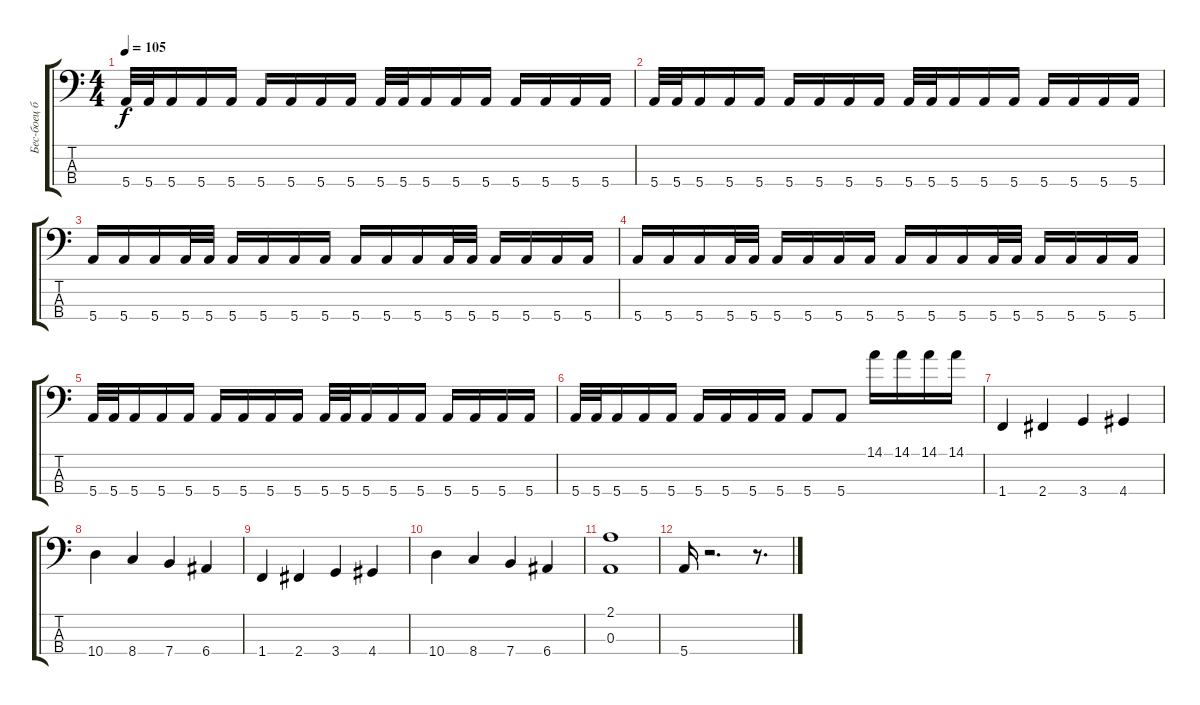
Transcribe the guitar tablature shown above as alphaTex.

\track ("Бес-боец басуха" "Бес-боец б") {instrument electricbassfinger}
\staff {score tabs}
\tuning (G2 D2 A1 E1) {hide}
\ts (4 4)
\tempo 105
\clef f4
\ks c
5.4.32{dy f} 5.4.32 5.4.16 5.4.16 5.4.16 5.4.16 5.4.16 5.4.16 5.4.16 5.4.32 5.4.32 5.4.16 5.4.16 5.4.16 5.4.16 5.4.16 5.4.16 5.4.16 |
5.4.32 5.4.32 5.4.16 5.4.16 5.4.16 5.4.16 5.4.16 5.4.16 5.4.16 5.4.32 5.4.32 5.4.16 5.4.16 5.4.16 5.4.16 5.4.16 5.4.16 5.4.16 |
5.4.16 5.4.16 5.4.16 5.4.32 5.4.32 5.4.16 5.4.16 5.4.16 5.4.16 5.4.16 5.4.16 5.4.16 5.4.32 5.4.32 5.4.16 5.4.16 5.4.16 5.4.16 |
5.4.16 5.4.16 5.4.16 5.4.32 5.4.32 5.4.16 5.4.16 5.4.16 5.4.16 5.4.16 5.4.16 5.4.16 5.4.32 5.4.32 5.4.16 5.4.16 5.4.16 5.4.16 |
5.4.32 5.4.32 5.4.16 5.4.16 5.4.16 5.4.16 5.4.16 5.4.16 5.4.16 5.4.32 5.4.32 5.4.16 5.4.16 5.4.16 5.4.16 5.4.16 5.4.16 5.4.16 |
5.4.32 5.4.32 5.4.16 5.4.16 5.4.16 5.4.16 5.4.16 5.4.16 5.4.16 5.4.8 5.4.8 14.1.16 14.1.16 14.1.16 14.1.16 |
1.4.4 2.4.4 3.4.4 4.4.4 |
10.4.4 8.4.4 7.4.4 6.4.4 |
1.4.4 2.4.4 3.4.4 4.4.4 |
10.4.4 8.4.4 7.4.4 6.4.4 |
(2.1 0.3).1 |
5.4.16 r.2{d} r.8{d}
